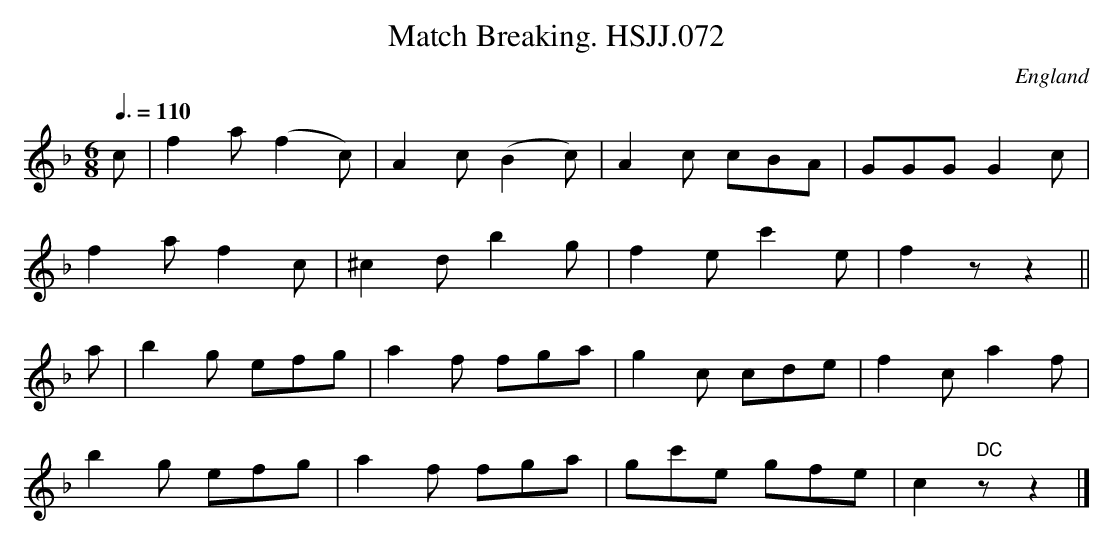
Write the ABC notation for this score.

X:1
T:Match Breaking. HSJJ.072
M:6/8
L:1/8
Q:3/8=110
O:England
K:F
c|f2a(f2c)|A2c(B2c)|A2c cBA|GGGG2c|
f2af2c|^c2db2g|f2ec'2e|f2zz2||
a|b2g efg|a2f fga|g2c cde|f2ca2f|
b2g efg|a2f fga|gc'e gfe|c2" DC"zz2|]
